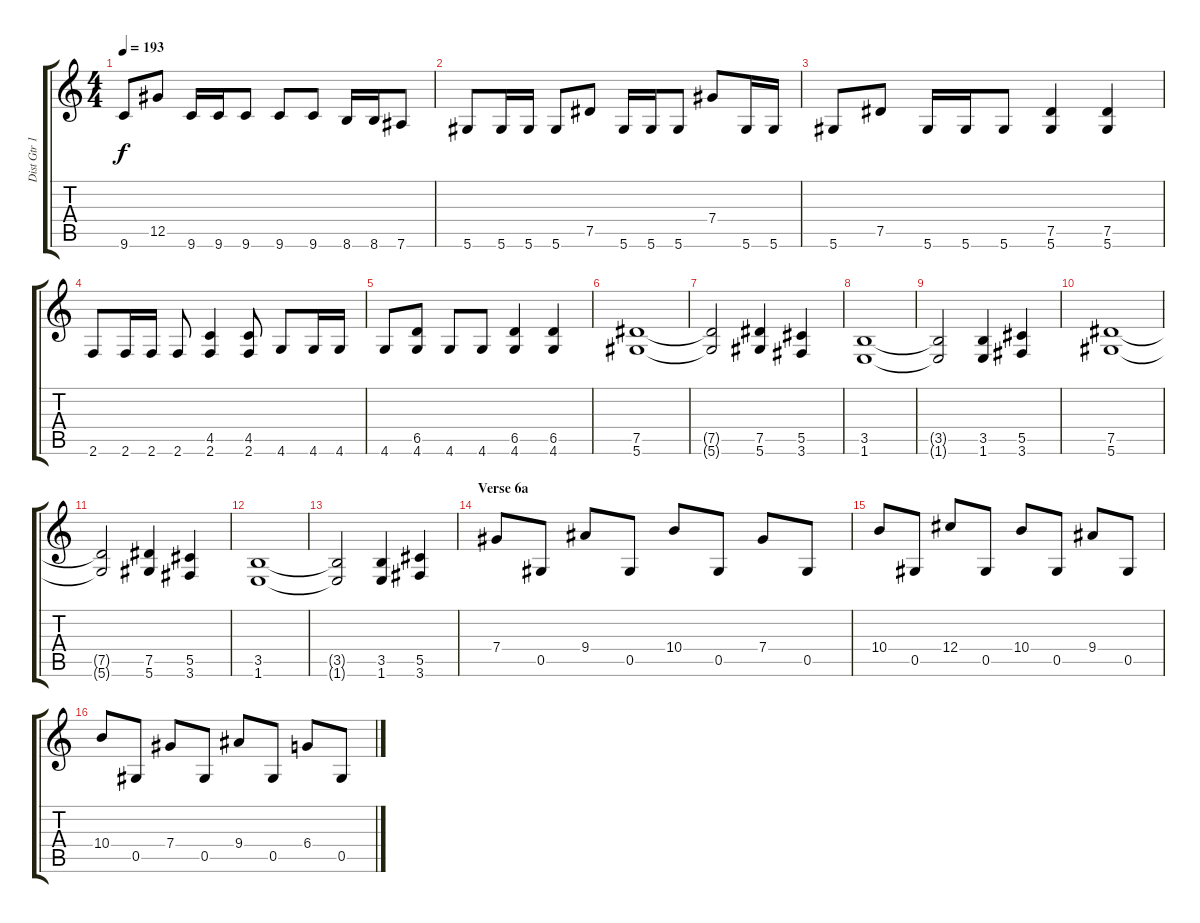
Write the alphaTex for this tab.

\track ("Dist Gtr 1" "Dist Gtr 1") {instrument distortionguitar}
\staff {score tabs}
\tuning (Eb4 Bb3 Gb3 Db3 Ab2 Eb2) {hide}
\ts (4 4)
\tempo 193
\clef g2
\ks c
9.6.8{dy f} 12.5.8 9.6.16 9.6.16 9.6.8 9.6.8 9.6.8 8.6.16 8.6.16 7.6.8 |
5.6.8 5.6.16 5.6.16 5.6.8 7.5.8 5.6.16 5.6.16 5.6.8 7.4.8 5.6.16 5.6.16 |
5.6.8 7.5.8 5.6.16 5.6.16 5.6.8 (7.5 5.6).4 (7.5 5.6).4 |
2.6.8 2.6.16 2.6.16 2.6.8 (4.5 2.6).4 (4.5 2.6).8 4.6.8 4.6.16 4.6.16 |
4.6.8 (6.5 4.6).8 4.6.8 4.6.8 (6.5 4.6).4 (6.5 4.6).4 |
(7.5 5.6).1 |
(7.5{t} 5.6{t}).2 (7.5 5.6).4 (5.5 3.6).4 |
(3.5 1.6).1 |
(3.5{t} 1.6{t}).2 (3.5 1.6).4 (5.5 3.6).4 |
(7.5 5.6).1 |
(7.5{t} 5.6{t}).2 (7.5 5.6).4 (5.5 3.6).4 |
(3.5 1.6).1 |
(3.5{t} 1.6{t}).2 (3.5 1.6).4 (5.5 3.6).4 |
\section ("" "Verse 6a")
7.4.8 0.5.8 9.4.8 0.5.8 10.4.8 0.5.8 7.4.8 0.5.8 |
10.4.8 0.5.8 12.4.8 0.5.8 10.4.8 0.5.8 9.4.8 0.5.8 |
10.4.8 0.5.8 7.4.8 0.5.8 9.4.8 0.5.8 6.4.8 0.5.8
